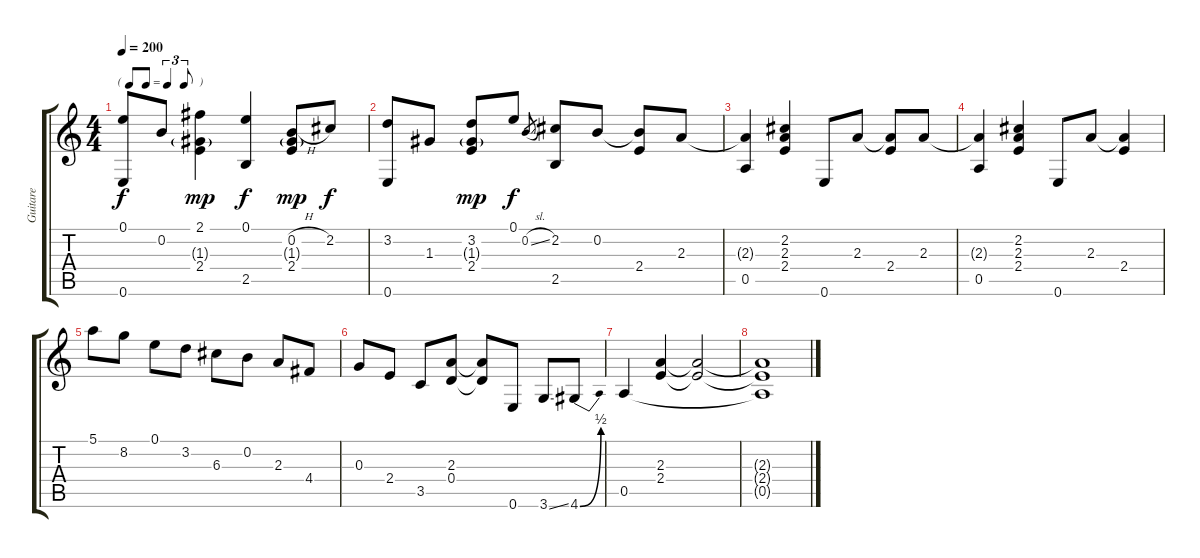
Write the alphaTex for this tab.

\track ("Guitare" "Guitare") {instrument acousticguitarsteel}
\staff {score tabs}
\tuning (E4 B3 G3 D3 A2 E2) {hide}
\ts (4 4)
\tf triplet8th
\tempo 200
\clef g2
\ks c
(0.1{t} 0.6).8{dy f} 0.2.8 (2.1 1.3{g} 2.4).4{dy mp} (0.1 2.5).4{dy f} (0.2{h} 1.3{g} 2.4).8{dy mp} 2.2.8{dy f} |
(3.2 0.6).8 1.3.8 (3.2 1.3{g} 2.4).8{dy mp} 0.1.8{dy f} 0.2{sl}.8{gr} (2.2 2.5).8 0.2.8 (0.2{t} 2.4).8 2.3.8 |
(2.3{t} 0.5).4 (2.2 2.3 2.4).4 0.6.8 2.3.8 (2.3{t} 2.4).8 2.3.8 |
(2.3{t} 0.5).4 (2.2 2.3 2.4).4 0.6.8 2.3.8 (2.3{t} 2.4).4 |
5.1.8 8.2.8 0.1.8 3.2.8 6.3.8 0.2.8 2.3.8 4.4.8 |
0.3.8 2.4.8 3.5.8 (2.3 0.4).8 (2.3{t} 0.4{t}).8 0.6.8 3.6{ss}.8 4.6{be (bend 0 0 60 2)}.8 |
0.5.4 (2.3 2.4).4 (2.3{t} 2.4{t}).2 |
(2.3{t} 2.4{t} 0.5{t}).1
